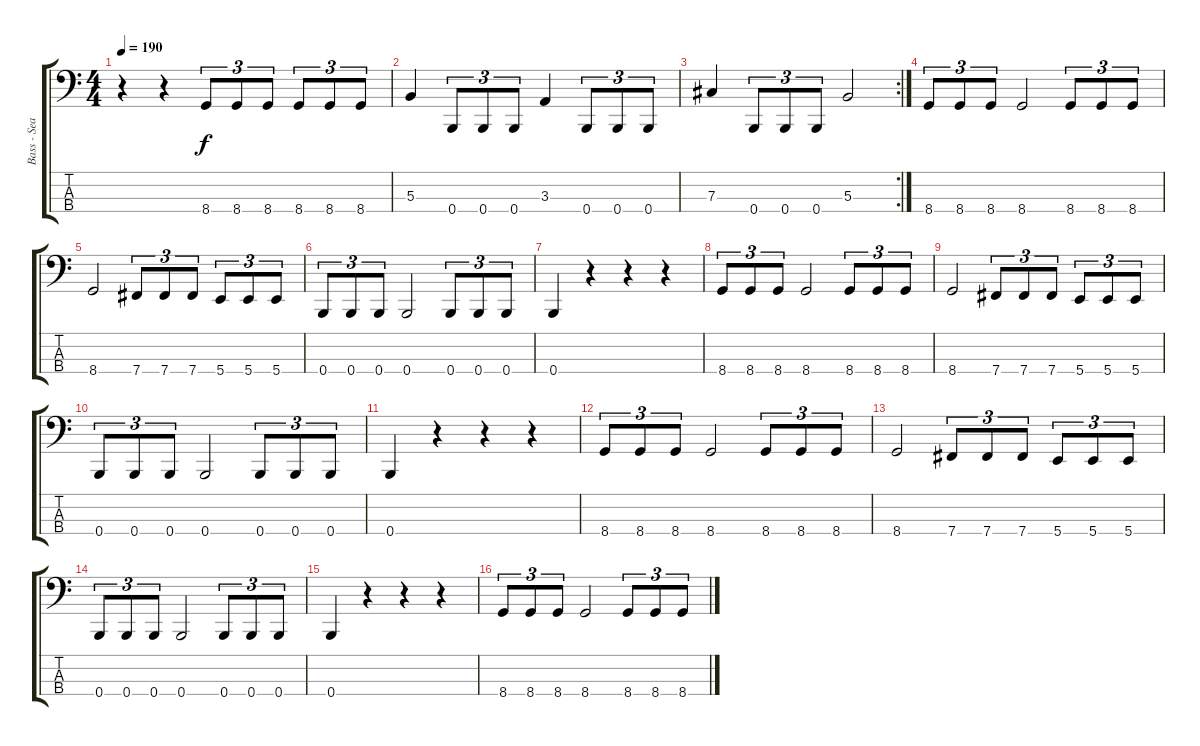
\track ("Bass - Sean" "Bass - Sea") {instrument electricbasspick}
\staff {score tabs}
\tuning (E2 B1 Gb1 B0) {hide}
\ts (4 4)
\tempo 190
\clef f4
\ks c
r.4{dy f} r.4 8.4.8{tu (3 2)} 8.4.8{tu (3 2)} 8.4.8{tu (3 2)} 8.4.8{tu (3 2)} 8.4.8{tu (3 2)} 8.4.8{tu (3 2)} |
5.3.4 0.4.8{tu (3 2)} 0.4.8{tu (3 2)} 0.4.8{tu (3 2)} 3.3.4 0.4.8{tu (3 2)} 0.4.8{tu (3 2)} 0.4.8{tu (3 2)} |
\rc 2
7.3.4 0.4.8{tu (3 2)} 0.4.8{tu (3 2)} 0.4.8{tu (3 2)} 5.3.2 |
8.4.8{tu (3 2)} 8.4.8{tu (3 2)} 8.4.8{tu (3 2)} 8.4.2 8.4.8{tu (3 2)} 8.4.8{tu (3 2)} 8.4.8{tu (3 2)} |
8.4.2 7.4.8{tu (3 2)} 7.4.8{tu (3 2)} 7.4.8{tu (3 2)} 5.4.8{tu (3 2)} 5.4.8{tu (3 2)} 5.4.8{tu (3 2)} |
0.4.8{tu (3 2)} 0.4.8{tu (3 2)} 0.4.8{tu (3 2)} 0.4.2 0.4.8{tu (3 2)} 0.4.8{tu (3 2)} 0.4.8{tu (3 2)} |
0.4.4 r.4 r.4 r.4 |
8.4.8{tu (3 2)} 8.4.8{tu (3 2)} 8.4.8{tu (3 2)} 8.4.2 8.4.8{tu (3 2)} 8.4.8{tu (3 2)} 8.4.8{tu (3 2)} |
8.4.2 7.4.8{tu (3 2)} 7.4.8{tu (3 2)} 7.4.8{tu (3 2)} 5.4.8{tu (3 2)} 5.4.8{tu (3 2)} 5.4.8{tu (3 2)} |
0.4.8{tu (3 2)} 0.4.8{tu (3 2)} 0.4.8{tu (3 2)} 0.4.2 0.4.8{tu (3 2)} 0.4.8{tu (3 2)} 0.4.8{tu (3 2)} |
0.4.4 r.4 r.4 r.4 |
8.4.8{tu (3 2)} 8.4.8{tu (3 2)} 8.4.8{tu (3 2)} 8.4.2 8.4.8{tu (3 2)} 8.4.8{tu (3 2)} 8.4.8{tu (3 2)} |
8.4.2 7.4.8{tu (3 2)} 7.4.8{tu (3 2)} 7.4.8{tu (3 2)} 5.4.8{tu (3 2)} 5.4.8{tu (3 2)} 5.4.8{tu (3 2)} |
0.4.8{tu (3 2)} 0.4.8{tu (3 2)} 0.4.8{tu (3 2)} 0.4.2 0.4.8{tu (3 2)} 0.4.8{tu (3 2)} 0.4.8{tu (3 2)} |
0.4.4 r.4 r.4 r.4 |
8.4.8{tu (3 2)} 8.4.8{tu (3 2)} 8.4.8{tu (3 2)} 8.4.2 8.4.8{tu (3 2)} 8.4.8{tu (3 2)} 8.4.8{tu (3 2)}
